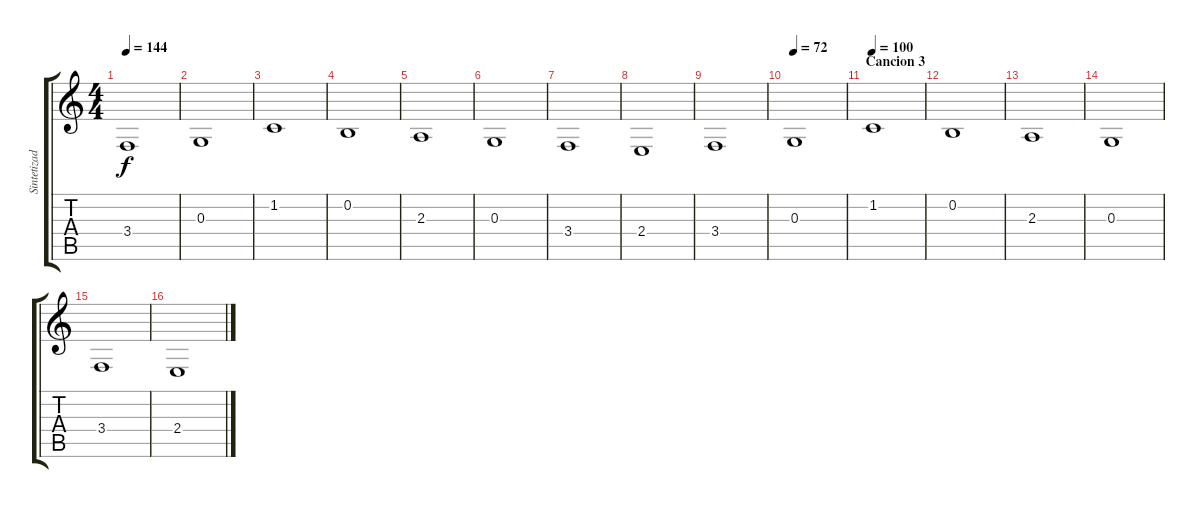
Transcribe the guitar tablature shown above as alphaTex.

\track ("Sintetizador" "Sintetizad") {instrument choiraahs}
\staff {score tabs}
\tuning (E4 B3 G3 D3 A2 E2) {hide}
\ts (4 4)
\tempo 144
\clef g2
\ks c
3.4.1{dy f} |
0.3.1 |
1.2.1 |
0.2.1 |
2.3.1 |
0.3.1 |
3.4.1 |
2.4.1 |
3.4.1 |
\tempo 72
0.3.1 |
\section ("" "Cancion 3")
\tempo 100
1.2.1 |
0.2.1 |
2.3.1 |
0.3.1 |
3.4.1 |
2.4.1
